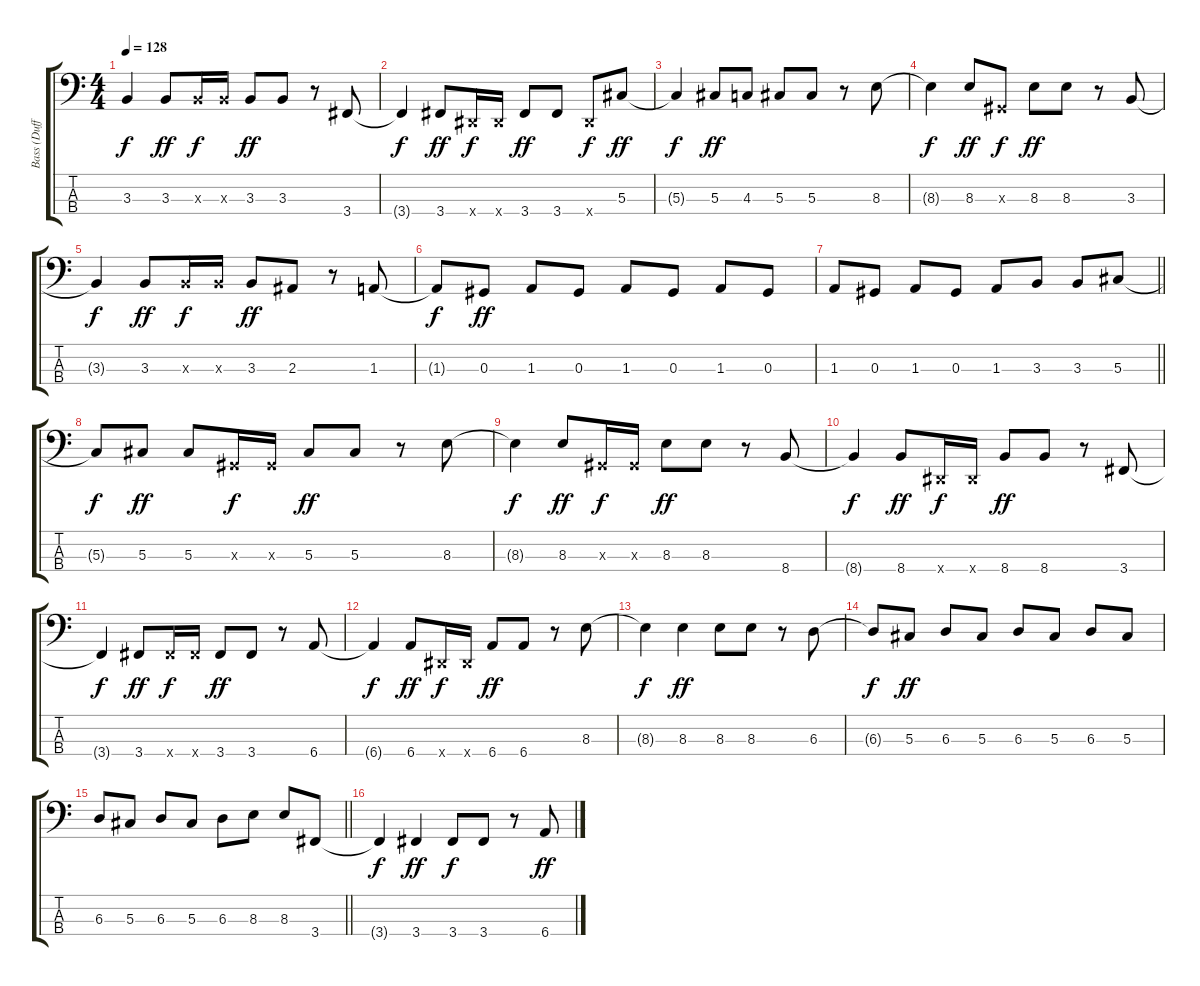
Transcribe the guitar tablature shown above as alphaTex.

\track ("Bass (Duff)" "Bass (Duff") {instrument electricbasspick}
\staff {score tabs}
\tuning (Gb2 Db2 Ab1 Eb1) {hide}
\ts (4 4)
\tempo 128
\clef f4
\ks c
3.3{t}.4{dy f} 3.3.8{dy ff} 3.3{x}.16{dy f} 3.3{x}.16 3.3.8{dy ff} 3.3.8 r.8 3.4.8 |
3.4{t}.4{dy f} 3.4.8{dy ff} 0.4{x}.16{dy f} 0.4{x}.16 3.4.8{dy ff} 3.4.8 0.4{x}.8{dy f} 5.3.8{dy ff} |
5.3{t}.4{dy f} 5.3.8{dy ff} 4.3.8 5.3.8 5.3.8 r.8 8.3.8 |
8.3{t}.4{dy f} 8.3.8{dy ff} 0.3{x}.8{dy f} 8.3.8{dy ff} 8.3.8 r.8 3.3.8 |
3.3{t}.4{dy f} 3.3.8{dy ff} 3.3{x}.16{dy f} 3.3{x}.16 3.3.8{dy ff} 2.3.8 r.8 1.3.8 |
1.3{t}.8{dy f} 0.3.8{dy ff} 1.3.8 0.3.8 1.3.8 0.3.8 1.3.8 0.3.8 |
\barLineRight lightlight
1.3.8 0.3.8 1.3.8 0.3.8 1.3.8 3.3.8 3.3.8 5.3.8 |
5.3{t}.8{dy f} 5.3.8{dy ff} 5.3.8 0.3{x}.16{dy f} 0.3{x}.16 5.3.8{dy ff} 5.3.8 r.8 8.3.8 |
8.3{t}.4{dy f} 8.3.8{dy ff} 0.3{x}.16{dy f} 0.3{x}.16 8.3.8{dy ff} 8.3.8 r.8 8.4.8 |
8.4{t}.4{dy f} 8.4.8{dy ff} 0.4{x}.16{dy f} 0.4{x}.16 8.4.8{dy ff} 8.4.8 r.8 3.4.8 |
3.4{t}.4{dy f} 3.4.8{dy ff} 3.4{x}.16{dy f} 3.4{x}.16 3.4.8{dy ff} 3.4.8 r.8 6.4.8 |
6.4{t}.4{dy f} 6.4.8{dy ff} 0.4{x}.16{dy f} 0.4{x}.16 6.4.8{dy ff} 6.4.8 r.8 8.3.8 |
8.3{t}.4{dy f} 8.3.4{dy ff} 8.3.8 8.3.8 r.8 6.3.8 |
6.3{t}.8{dy f} 5.3.8{dy ff} 6.3.8 5.3.8 6.3.8 5.3.8 6.3.8 5.3.8 |
\barLineRight lightlight
6.3.8 5.3.8 6.3.8 5.3.8 6.3.8 8.3.8 8.3.8 3.4.8 |
3.4{t}.4{dy f} 3.4.4{dy ff} 3.4.8{dy f} 3.4.8 r.8 6.4.8{dy ff}
